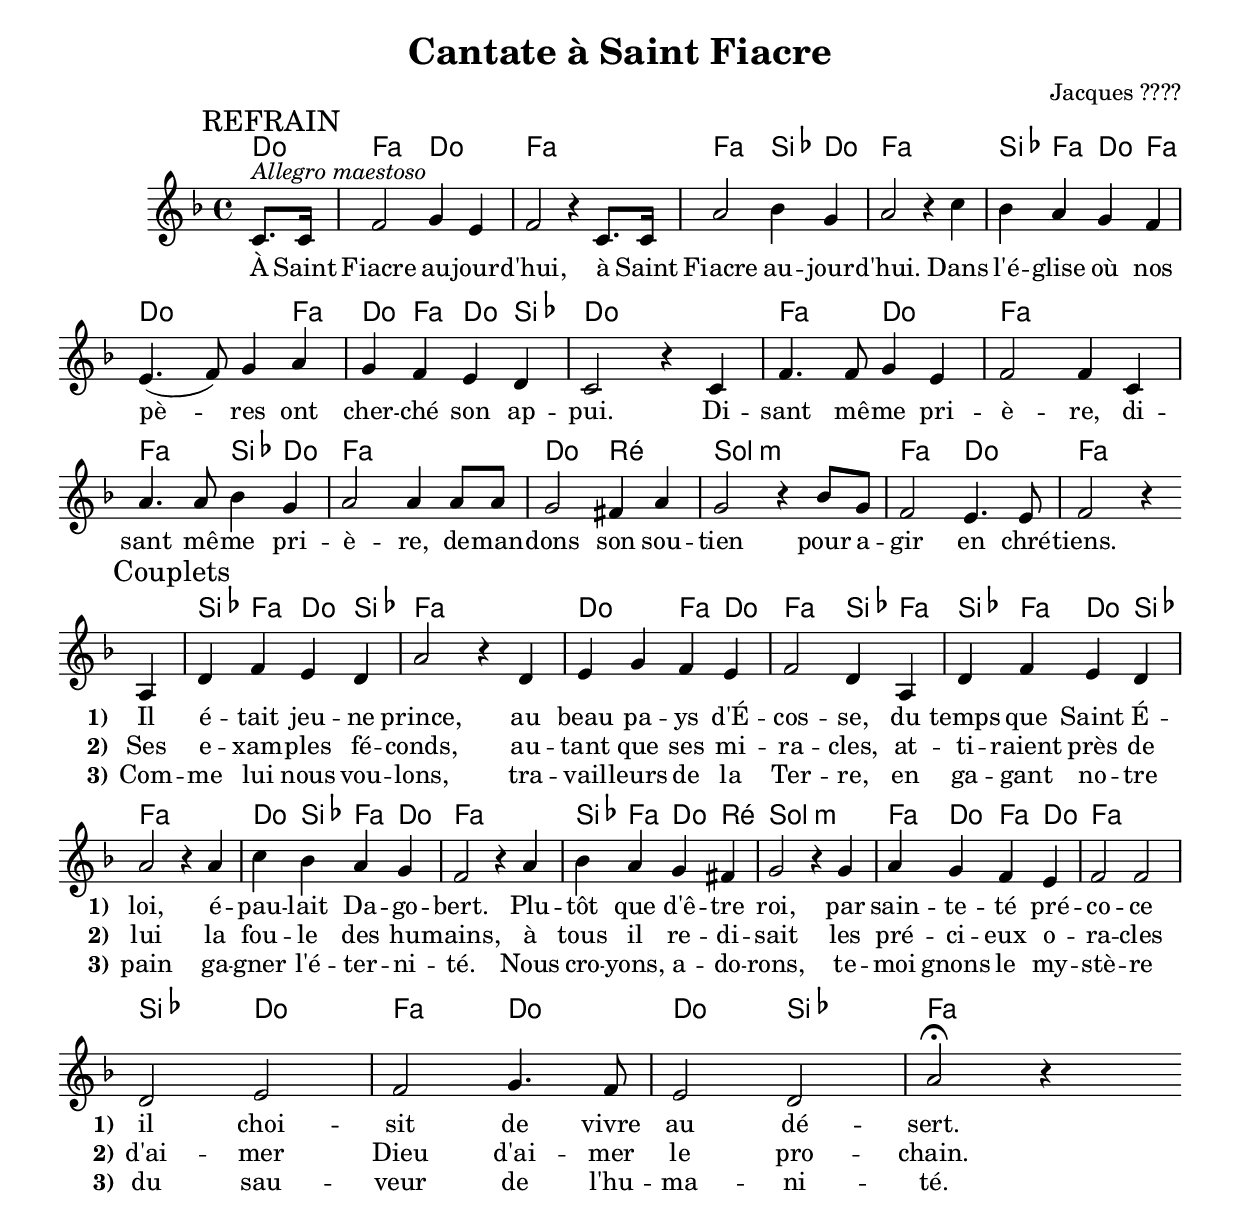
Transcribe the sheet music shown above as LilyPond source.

\include "italiano.ly" % pour ne pas nommer les notes à l'anglaise
\header {
  title = "Cantate à Saint Fiacre"
  composer = "Jacques ????"

}



\score {

% pour transposer par exemple pour une trompette
% enlever le % en début de ligne suivante
%   \transpose fa sol


<<
\new ChordNames {
\frenchChords
\chordmode {
do4 fa2 do fa1 fa2 sib4 do fa1 sib4 fa do fa
do2. fa4 do fa do sib do1 fa2 do fa1
fa2 sib4 do fa1 do2 re sol1:m fa2 do fa s4
s4 sib fa do sib fa1 do2 fa4 do fa2 sib4 fa sib4 fa do sib
fa1 do4 sib fa do fa1 sib4 fa do re sol1:m fa4 do fa do fa1
sib2 do fa do do sib fa1
}
}
\new Staff {
\relative do' {
\time 4/4 \key fa \major
\mark REFRAIN
\partial 4 do8.^\markup \italic "Allegro maestoso" do16 fa2 sol4 mi fa2 r4 do8. do16 la'2 sib4 sol la2 r4 do sib la sol fa \break
mi4. (fa8) sol4 la sol fa mi re do2 r4 do fa4. fa8 sol4 mi fa2 fa4 do \break
la'4. la8 sib4 sol la2 la4 la8 la sol2 fad4 la sol2 r4 sib8 sol fa2 mi4. mi8 fa2 r4 \break \bar ""
\mark Couplets
\partial 4 la, re fa mi re la'2 r4 re,4 mi sol fa mi fa2 re4 la re fa mi re \break
la'2 r4 la4 do sib la sol fa2 r4 la sib la sol fad sol2 r4 sol4 la sol fa mi fa2 fa \break
re mi fa sol4. fa8 mi2 re la'^\fermata r4 s \bar ":|"
}
}

\addlyrics {
À Saint Fiacre au -- jour -- d'hui, à Saint Fiacre au -- jour -- d'hui. Dans l'é -- glise où nos
pè -- res ont cher -- ché son ap -- pui. Di -- sant mê -- me pri -- è -- re, di -- sant mê -- me pri -- è -- re,
de -- man -- dons son sou -- tien pour a -- gir en chré -- tiens.
\set stanza = "1)" Il é -- tait jeu -- ne prince, au beau pa -- ys d'É -- cos -- se, du temps que Saint É -- 
\set stanza = "1)" loi, é -- pau -- lait Da -- go -- bert. Plu -- tôt que d'ê -- tre roi, par sain -- te -- té pré -- co -- ce
\set stanza = "1)" il choi -- sit de vivre au dé -- sert.
}

\addlyrics {
\repeat unfold 51 \skip 1
\set stanza = "2)" Ses e -- xam -- ples fé -- conds, au -- tant que ses mi -- ra -- cles, at -- ti -- raient près de
\set stanza = "2)" lui la fou -- le des hu -- mains, à tous il re -- di -- sait les pré -- ci -- eux o -- ra -- cles
\set stanza = "2)" d'ai -- mer Dieu d'ai -- mer le pro -- chain.

}

\addlyrics {
\repeat unfold 51 \skip 1
\set stanza = "3)" Com -- me lui nous vou -- lons, tra -- vail -- leurs de la Ter -- re, en ga -- gant no -- tre 
\set stanza = "3)" pain ga -- gner l'é -- ter -- ni -- té. Nous cro -- yons, a -- do -- rons, te -- moi gnons le my -- stè -- re
\set stanza = "3)" du sau -- veur de l'hu -- ma -- ni -- té.

}
>>
 \layout {
\context {
         \Score
         \remove "Bar_number_engraver"
       }
}
    \midi {\tempo 4=200}

}

